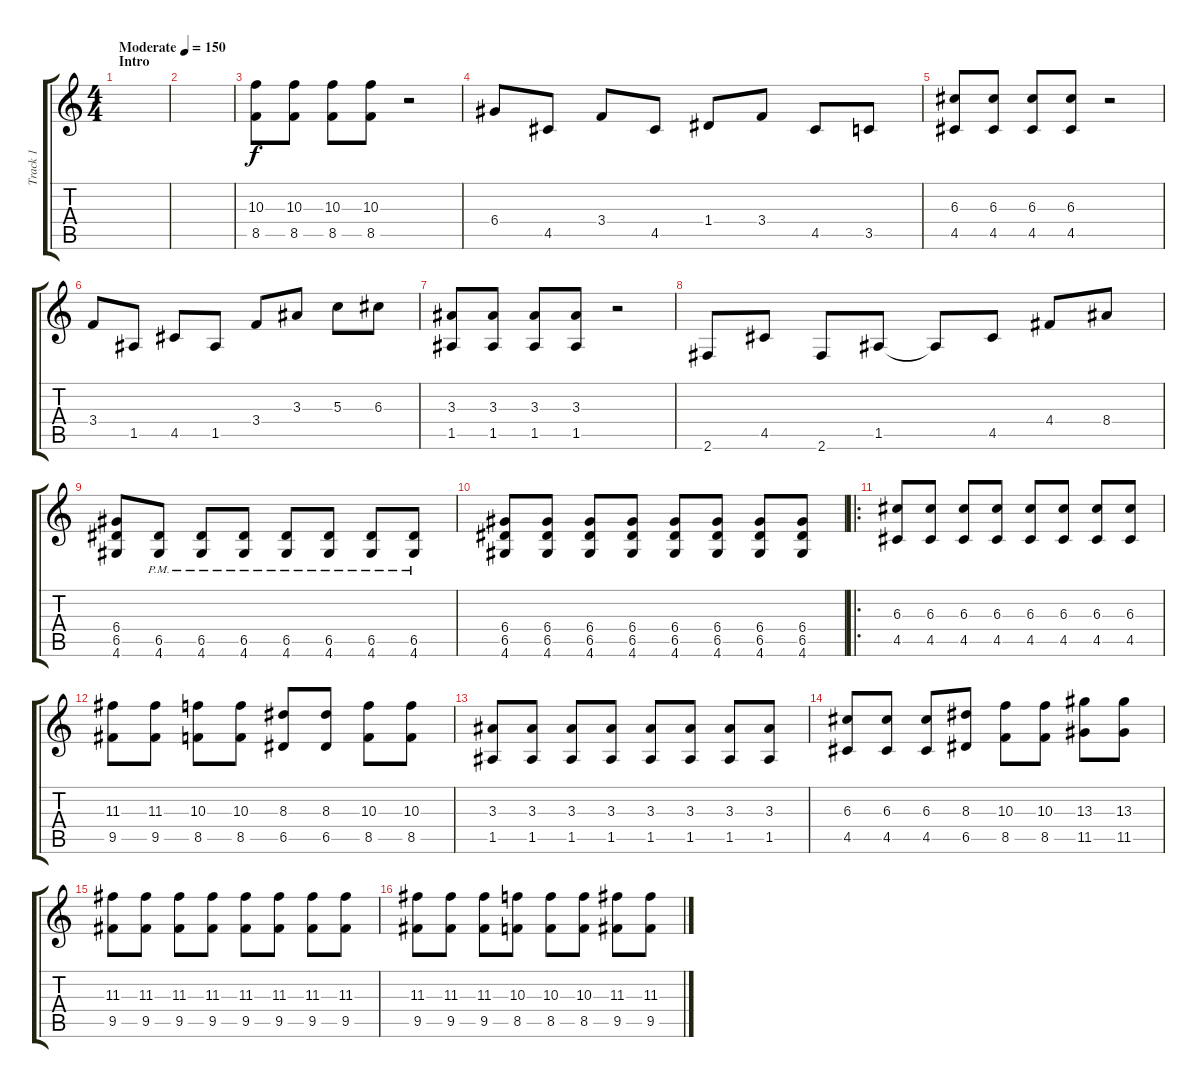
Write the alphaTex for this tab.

\track ("Track 1" "Track 1") {instrument distortionguitar}
\staff {score tabs}
\tuning (E4 B3 G3 D3 A2 E2) {hide}
\ts (4 4)
\section ("" "Intro")
\tempo (150 "Moderate")
\clef g2
\ks c
|
|
(10.3 8.5).8 (10.3 8.5).8 (10.3 8.5).8 (10.3 8.5).8 r.2 |
6.4.8 4.5.8 3.4.8 4.5.8 1.4.8 3.4.8 4.5.8 3.5.8 |
(6.3 4.5).8 (6.3 4.5).8 (6.3 4.5).8 (6.3 4.5).8 r.2 |
3.4.8 1.5.8 4.5.8 1.5.8 3.4.8 3.3.8 5.3.8 6.3.8 |
(3.3 1.5).8 (3.3 1.5).8 (3.3 1.5).8 (3.3 1.5).8 r.2 |
2.6.8 4.5.8 2.6.8 1.5.8 1.5{t}.8 4.5.8 4.4.8 8.4.8 |
(6.4 6.5 4.6).8 (6.5{pm} 4.6{pm}).8 (6.5{pm} 4.6{pm}).8 (6.5{pm} 4.6{pm}).8 (6.5{pm} 4.6{pm}).8 (6.5{pm} 4.6{pm}).8 (6.5{pm} 4.6{pm}).8 (6.5{pm} 4.6{pm}).8 |
(6.4 6.5 4.6).8 (6.4 6.5 4.6).8 (6.4 6.5 4.6).8 (6.4 6.5 4.6).8 (6.4 6.5 4.6).8 (6.4 6.5 4.6).8 (6.4 6.5 4.6).8 (6.4 6.5 4.6).8 |
\ro
(6.3 4.5).8 (6.3 4.5).8 (6.3 4.5).8 (6.3 4.5).8 (6.3 4.5).8 (6.3 4.5).8 (6.3 4.5).8 (6.3 4.5).8 |
(11.3 9.5).8 (11.3 9.5).8 (10.3 8.5).8 (10.3 8.5).8 (8.3 6.5).8 (8.3 6.5).8 (10.3 8.5).8 (10.3 8.5).8 |
(3.3 1.5).8 (3.3 1.5).8 (3.3 1.5).8 (3.3 1.5).8 (3.3 1.5).8 (3.3 1.5).8 (3.3 1.5).8 (3.3 1.5).8 |
(6.3 4.5).8 (6.3 4.5).8 (6.3 4.5).8 (8.3 6.5).8 (10.3 8.5).8 (10.3 8.5).8 (13.3 11.5).8 (13.3 11.5).8 |
(11.3 9.5).8 (11.3 9.5).8 (11.3 9.5).8 (11.3 9.5).8 (11.3 9.5).8 (11.3 9.5).8 (11.3 9.5).8 (11.3 9.5).8 |
(11.3 9.5).8 (11.3 9.5).8 (11.3 9.5).8 (10.3 8.5).8 (10.3 8.5).8 (10.3 8.5).8 (11.3 9.5).8 (11.3 9.5).8
